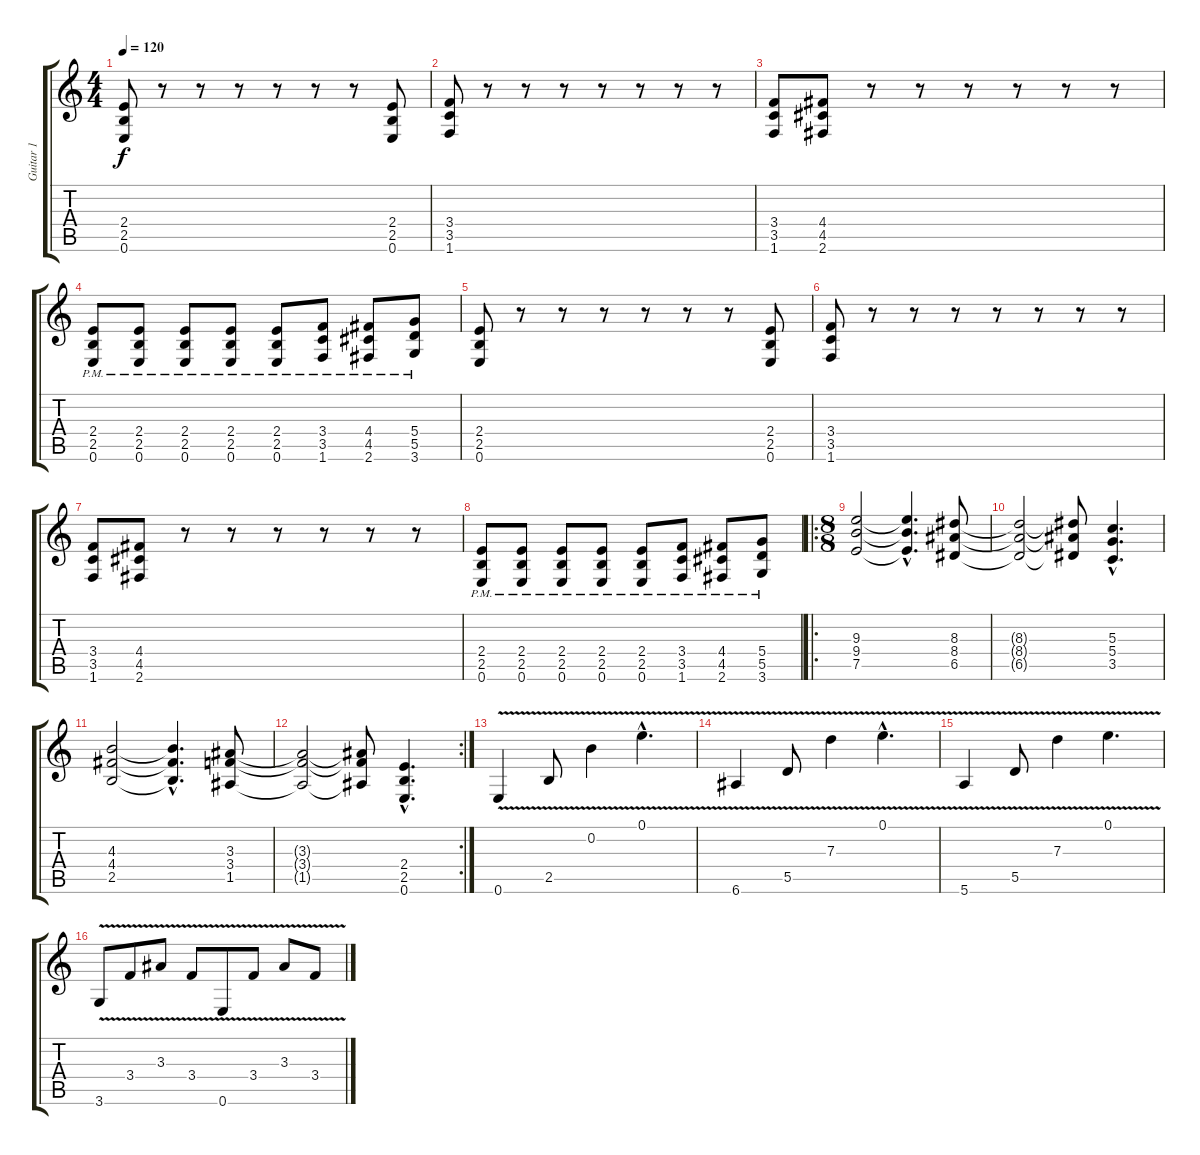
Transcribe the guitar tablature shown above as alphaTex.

\track ("Guitar 1" "Guitar 1") {instrument distortionguitar}
\staff {score tabs}
\tuning (E4 B3 G3 D3 A2 E2) {hide}
\ts (4 4)
\tempo 120
\clef g2
\ks c
(2.4 2.5 0.6).8{dy f instrument distortionguitar} r.8 r.8 r.8 r.8 r.8 r.8 (2.4 2.5 0.6).8 |
(3.4 3.5 1.6).8 r.8 r.8 r.8 r.8 r.8 r.8 r.8 |
(3.4 3.5 1.6).8 (4.4 4.5 2.6).8 r.8 r.8 r.8 r.8 r.8 r.8 |
(2.4{pm} 2.5{pm} 0.6{pm}).8 (2.4{pm} 2.5{pm} 0.6{pm}).8 (2.4{pm} 2.5{pm} 0.6{pm}).8 (2.4{pm} 2.5{pm} 0.6{pm}).8 (2.4{pm} 2.5{pm} 0.6{pm}).8 (3.4{pm} 3.5{pm} 1.6{pm}).8 (4.4{pm} 4.5{pm} 2.6{pm}).8 (5.4{pm} 5.5{pm} 3.6{pm}).8 |
(2.4 2.5 0.6).8 r.8 r.8 r.8 r.8 r.8 r.8 (2.4 2.5 0.6).8 |
(3.4 3.5 1.6).8 r.8 r.8 r.8 r.8 r.8 r.8 r.8 |
(3.4 3.5 1.6).8 (4.4 4.5 2.6).8 r.8 r.8 r.8 r.8 r.8 r.8 |
(2.4{pm} 2.5{pm} 0.6{pm}).8 (2.4{pm} 2.5{pm} 0.6{pm}).8 (2.4{pm} 2.5{pm} 0.6{pm}).8 (2.4{pm} 2.5{pm} 0.6{pm}).8 (2.4{pm} 2.5{pm} 0.6{pm}).8 (3.4{pm} 3.5{pm} 1.6{pm}).8 (4.4{pm} 4.5{pm} 2.6{pm}).8 (5.4{pm} 5.5{pm} 3.6{pm}).8 |
\ro
\ts (8 8)
(9.3 9.4 7.5).2 (9.3{hac t} 9.4{hac t} 7.5{hac t}).4{d} (8.3 8.4 6.5).8 |
(8.3{t} 8.4{t} 6.5{t}).2 (8.3{t} 8.4{t} 6.5{t}).8 (5.3{hac} 5.4{hac} 3.5{hac}).4{d} |
(4.3 4.4 2.5).2 (4.3{hac t} 4.4{hac t} 2.5{hac t}).4{d} (3.3 3.4 1.5).8 |
\rc 2
(3.3{t} 3.4{t} 1.5{t}).2 (3.3{t} 3.4{t} 1.5{t}).8 (2.4{hac} 2.5{hac} 0.6{hac}).4{d} |
0.6{v}.4 2.5{v}.8 0.2{v}.4 0.1{v hac}.4{d} |
6.6{v}.4 5.5{v}.8 7.3{v}.4 0.1{v hac}.4{d} |
5.6{v}.4 5.5{v}.8 7.3{v}.4 0.1{v}.4{d} |
3.6{v}.8 3.4{v}.8 3.3{v}.8 3.4{v}.8 0.6{v}.8 3.4{v}.8 3.3{v}.8 3.4{v}.8
